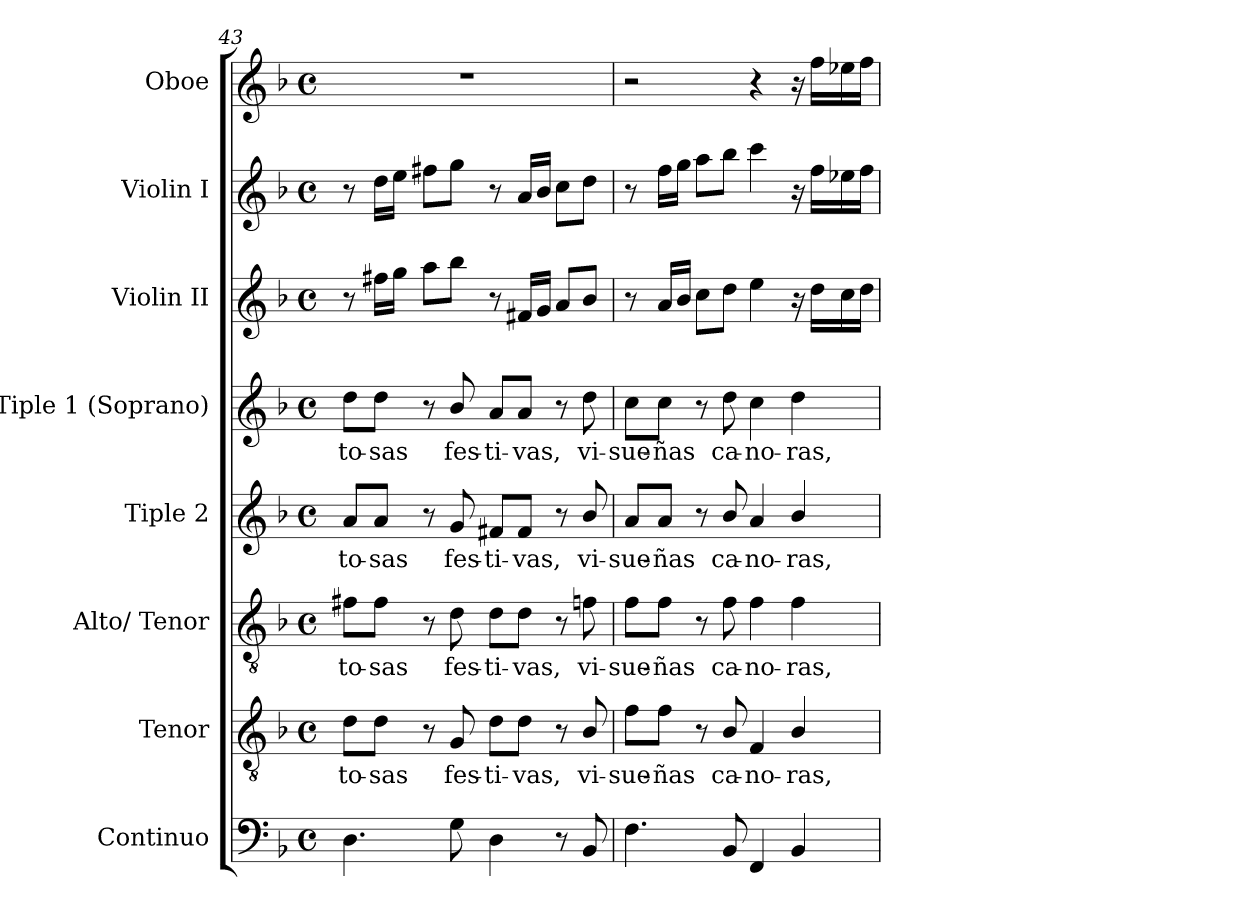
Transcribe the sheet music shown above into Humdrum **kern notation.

**kern	**kern	**text	**kern	**text	**kern	**text	**kern	**text	**kern	**kern	**kern
*part8	*part7	*part7	*part6	*part6	*part5	*part5	*part4	*part4	*part3	*part2	*part1
*staff8	*staff7	*staff7	*staff6	*staff6	*staff5	*staff5	*staff4	*staff4	*staff3	*staff2	*staff1
*I"Continuo	*I"Tenor	*	*I"Alto/ Tenor	*	*I"Tiple 2	*	*I"Tiple  1 (Soprano)	*	*I"Violin II	*I"Violin I	*I"Oboe
*I'Cont.	*I'T.	*	*I'A.	*	*	*	*I'S1.	*	*I'Vln. II	*I'Vln. I	*I'Ob.
!!LO:LB:g=z
*clefF4	*clefGv2	*	*clefGv2	*	*clefG2	*	*clefG2	*	*clefG2	*clefG2	*clefG2
*	*ITrd7c12	*	*ITrd7c12	*	*	*	*	*	*	*	*
*k[b-]	*k[b-]	*	*k[b-]	*	*k[b-]	*	*k[b-]	*	*k[b-]	*k[b-]	*k[b-]
*F:	*F:	*	*F:	*	*F:	*	*F:	*	*F:	*F:	*F:
*M4/4	*M4/4	*	*M4/4	*	*M4/4	*	*M4/4	*	*M4/4	*M4/4	*M4/4
*met(c)	*met(c)	*	*met(c)	*	*met(c)	*	*met(c)	*	*met(c)	*met(c)	*met(c)
=43	=43	=43	=43	=43	=43	=43	=43	=43	=43	=43	=43
!	!	!LO:LY:b:color=#000000	!	!	!	!	!	!	!	!	!
!	!	!	!	!LO:LY:b:color=#000000	!	!	!	!	!	!	!
!	!	!	!	!	!	!LO:LY:b:color=#000000	!	!	!	!	!
!	!	!	!	!	!	!	!	!LO:LY:b:color=#000000	!	!	!
4.Di\	8Di\L	-to-	8F#Xi\L	-to-	8ai/L	-to-	8ddi\L	-to-	8r	8r	1r
!	!	!LO:LY:b:color=#000000	!	!	!	!	!	!	!	!	!
!	!	!	!	!LO:LY:b:color=#000000	!	!	!	!	!	!	!
!	!	!	!	!	!	!LO:LY:b:color=#000000	!	!	!	!	!
!	!	!	!	!	!	!	!	!LO:LY:b:color=#000000	!	!	!
.	8Di\J	-sas	8F#i\J	-sas	8ai/J	-sas	8ddi\J	-sas	16ff#Xi\LL	16ddi\LL	.
.	.	.	.	.	.	.	.	.	16ggi\JJ	16eei\JJ	.
.	8r	.	8r	.	8r	.	8r	.	8aai\L	8ff#Xi\L	.
!	!	!LO:LY:b:color=#000000	!	!	!	!	!	!	!	!	!
!	!	!	!	!LO:LY:b:color=#000000	!	!	!	!	!	!	!
!	!	!	!	!	!	!LO:LY:b:color=#000000	!	!	!	!	!
!	!	!	!	!	!	!	!	!LO:LY:b:color=#000000	!	!	!
8Gi\	8GGi/	fes-	8Di\	fes-	8gi/	fes-	8b-i/	fes-	8bb-i\J	8ggi\J	.
!	!	!LO:LY:b:color=#000000	!	!	!	!	!	!	!	!	!
!	!	!	!	!LO:LY:b:color=#000000	!	!	!	!	!	!	!
!	!	!	!	!	!	!LO:LY:b:color=#000000	!	!	!	!	!
!	!	!	!	!	!	!	!	!LO:LY:b:color=#000000	!	!	!
4Di\	8Di\L	-ti-	8Di\L	-ti-	8f#Xi/L	-ti-	8ai/L	-ti-	8r	8r	.
!	!	!LO:LY:b:color=#000000	!	!	!	!	!	!	!	!	!
!	!	!	!	!LO:LY:b:color=#000000	!	!	!	!	!	!	!
!	!	!	!	!	!	!LO:LY:b:color=#000000	!	!	!	!	!
!	!	!	!	!	!	!	!	!LO:LY:b:color=#000000	!	!	!
.	8Di\J	-vas,	8Di\J	-vas,	8f#i/J	-vas,	8ai/J	-vas,	16f#Xi/LL	16ai/LL	.
.	.	.	.	.	.	.	.	.	16gi/JJ	16b-i/JJ	.
8r	8r	.	8r	.	8r	.	8r	.	8ai/L	8cci\L	.
!	!	!LO:LY:b:color=#000000	!	!	!	!	!	!	!	!	!
!	!	!	!	!LO:LY:b:color=#000000	!	!	!	!	!	!	!
!	!	!	!	!	!	!LO:LY:b:color=#000000	!	!	!	!	!
!	!	!	!	!	!	!	!	!LO:LY:b:color=#000000	!	!	!
8BB-i/	8BB-i/	vi-	8Fni\	vi-	8b-i/	vi-	8ddi\	vi-	8b-i/J	8ddi\J	.
=44	=44	=44	=44	=44	=44	=44	=44	=44	=44	=44	=44
!	!	!LO:LY:b:color=#000000	!	!	!	!	!	!	!	!	!
!	!	!	!	!LO:LY:b:color=#000000	!	!	!	!	!	!	!
!	!	!	!	!	!	!LO:LY:b:color=#000000	!	!	!	!	!
!	!	!	!	!	!	!	!	!LO:LY:b:color=#000000	!	!	!
4.Fi\	8Fi\L	-sue-	8Fi\L	-sue-	8ai/L	-sue-	8cci\L	-sue-	8r	8r	2r
!	!	!LO:LY:b:color=#000000	!	!	!	!	!	!	!	!	!
!	!	!	!	!LO:LY:b:color=#000000	!	!	!	!	!	!	!
!	!	!	!	!	!	!LO:LY:b:color=#000000	!	!	!	!	!
!	!	!	!	!	!	!	!	!LO:LY:b:color=#000000	!	!	!
.	8Fi\J	-ñas	8Fi\J	-ñas	8ai/J	-ñas	8cci\J	-ñas	16ai/LL	16ffi\LL	.
.	.	.	.	.	.	.	.	.	16b-i/JJ	16ggi\JJ	.
.	8r	.	8r	.	8r	.	8r	.	8cci\L	8aai\L	.
!	!	!LO:LY:b:color=#000000	!	!	!	!	!	!	!	!	!
!	!	!	!	!LO:LY:b:color=#000000	!	!	!	!	!	!	!
!	!	!	!	!	!	!LO:LY:b:color=#000000	!	!	!	!	!
!	!	!	!	!	!	!	!	!LO:LY:b:color=#000000	!	!	!
8BB-i/	8BB-i/	ca-	8Fi\	ca-	8b-i/	ca-	8ddi\	ca-	8ddi\J	8bb-i\J	.
!	!	!LO:LY:b:color=#000000	!	!	!	!	!	!	!	!	!
!	!	!	!	!LO:LY:b:color=#000000	!	!	!	!	!	!	!
!	!	!	!	!	!	!LO:LY:b:color=#000000	!	!	!	!	!
!	!	!	!	!	!	!	!	!LO:LY:b:color=#000000	!	!	!
4FFi/	4FFi/	-no-	4Fi\	-no-	4ai/	-no-	4cci\	-no-	4eei\	4ccci\	4r
!	!	!LO:LY:b:color=#000000	!	!	!	!	!	!	!	!	!
!	!	!	!	!LO:LY:b:color=#000000	!	!	!	!	!	!	!
!	!	!	!	!	!	!LO:LY:b:color=#000000	!	!	!	!	!
!	!	!	!	!	!	!	!	!LO:LY:b:color=#000000	!	!	!
4BB-i/	4BB-i/	-ras,	4Fi\	-ras,	4b-i/	-ras,	4ddi\	-ras,	16r	16r	16r
.	.	.	.	.	.	.	.	.	16ddi\LL	16ffi\LL	16ffi\LL
.	.	.	.	.	.	.	.	.	16cci\	16ee-Xi\	16ee-Xi\
.	.	.	.	.	.	.	.	.	16ddi\JJ	16ffi\JJ	16ffi\JJ
=	=	=	=	=	=	=	=	=	=	=	=
*-	*-	*-	*-	*-	*-	*-	*-	*-	*-	*-	*-
